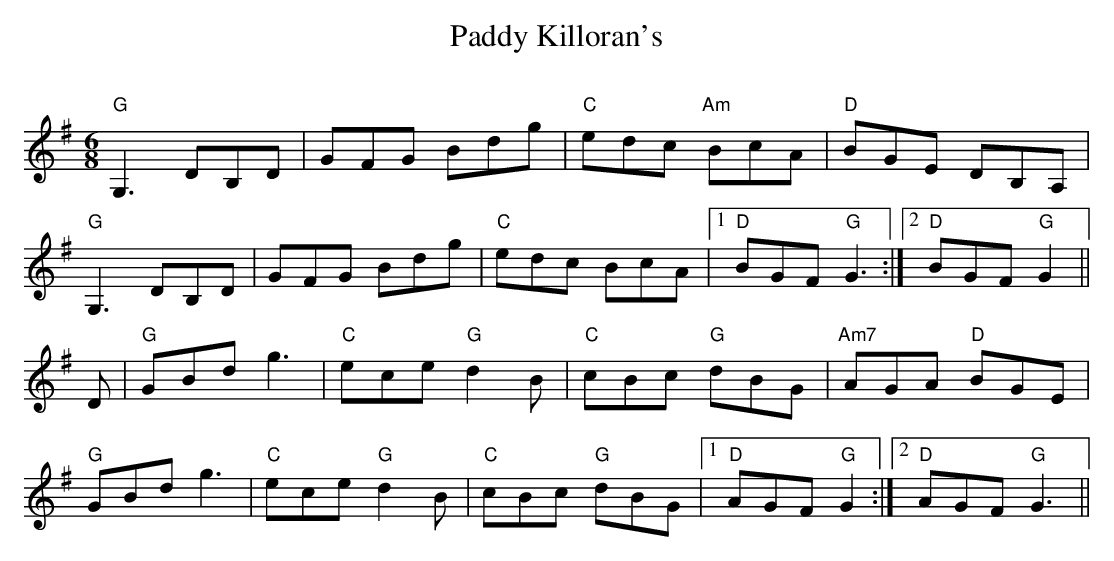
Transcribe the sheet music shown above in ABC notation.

X:1
T:Paddy Killoran's
C:
M:6/8
K:G
"G"G,3 DB,D |GFG Bdg|"C"edc "Am"BcA| "D"BGE DB,A, |
"G"G,3 DB,D |GFG Bdg|"C"edc BcA |[1 "D"BGF "G"G3 :|[2 "D"BGF "G"G2 ||
D|"G"GBd g3| "C"ece "G"d2B |"C"cBc "G"dBG |"Am7"AGA "D"BGE|
"G"GBd g3| "C"ece "G"d2B |"C"cBc "G"dBG |[1"D"AGF "G"G2:|[2 "D"AGF "G"G3||
